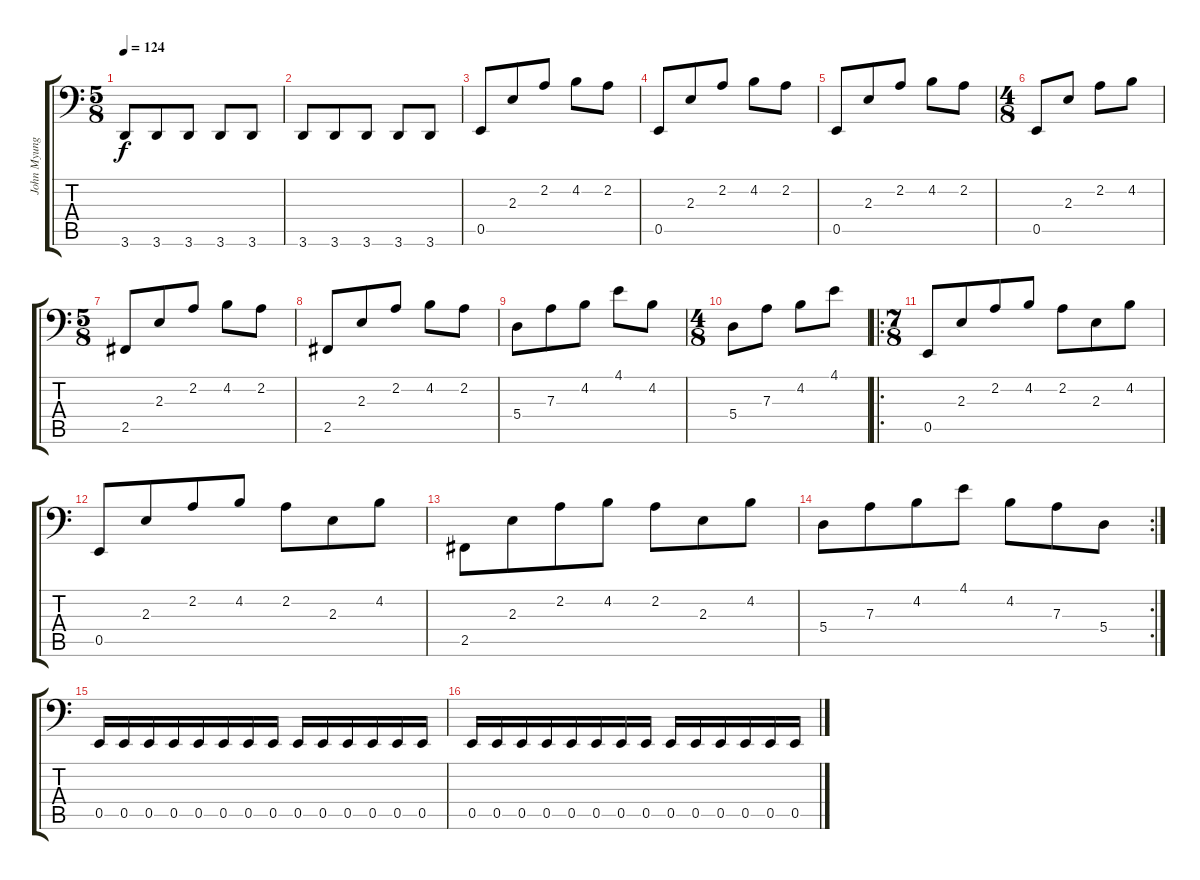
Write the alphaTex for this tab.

\track ("John Myung Bass" "John Myung") {instrument electricbasspick}
\staff {score tabs}
\tuning (C3 G2 D2 A1 E1 B0) {hide}
\ts (5 8)
\tempo 124
\clef f4
\ks c
3.6.8{dy f} 3.6.8 3.6.8 3.6.8 3.6.8 |
3.6.8 3.6.8 3.6.8 3.6.8 3.6.8 |
0.5.8 2.3.8 2.2.8 4.2.8 2.2.8 |
0.5.8 2.3.8 2.2.8 4.2.8 2.2.8 |
0.5.8 2.3.8 2.2.8 4.2.8 2.2.8 |
\ts (4 8)
0.5.8 2.3.8 2.2.8 4.2.8 |
\ts (5 8)
2.5.8 2.3.8 2.2.8 4.2.8 2.2.8 |
2.5.8 2.3.8 2.2.8 4.2.8 2.2.8 |
5.4.8 7.3.8 4.2.8 4.1.8 4.2.8 |
\ts (4 8)
5.4.8 7.3.8 4.2.8 4.1.8 |
\ro
\ts (7 8)
0.5.8 2.3.8 2.2.8 4.2.8 2.2.8 2.3.8 4.2.8 |
0.5.8 2.3.8 2.2.8 4.2.8 2.2.8 2.3.8 4.2.8 |
2.5.8 2.3.8 2.2.8 4.2.8 2.2.8 2.3.8 4.2.8 |
\rc 2
5.4.8 7.3.8 4.2.8 4.1.8 4.2.8 7.3.8 5.4.8 |
0.5.16 0.5.16 0.5.16 0.5.16 0.5.16 0.5.16 0.5.16 0.5.16 0.5.16 0.5.16 0.5.16 0.5.16 0.5.16 0.5.16 |
0.5.16 0.5.16 0.5.16 0.5.16 0.5.16 0.5.16 0.5.16 0.5.16 0.5.16 0.5.16 0.5.16 0.5.16 0.5.16 0.5.16
